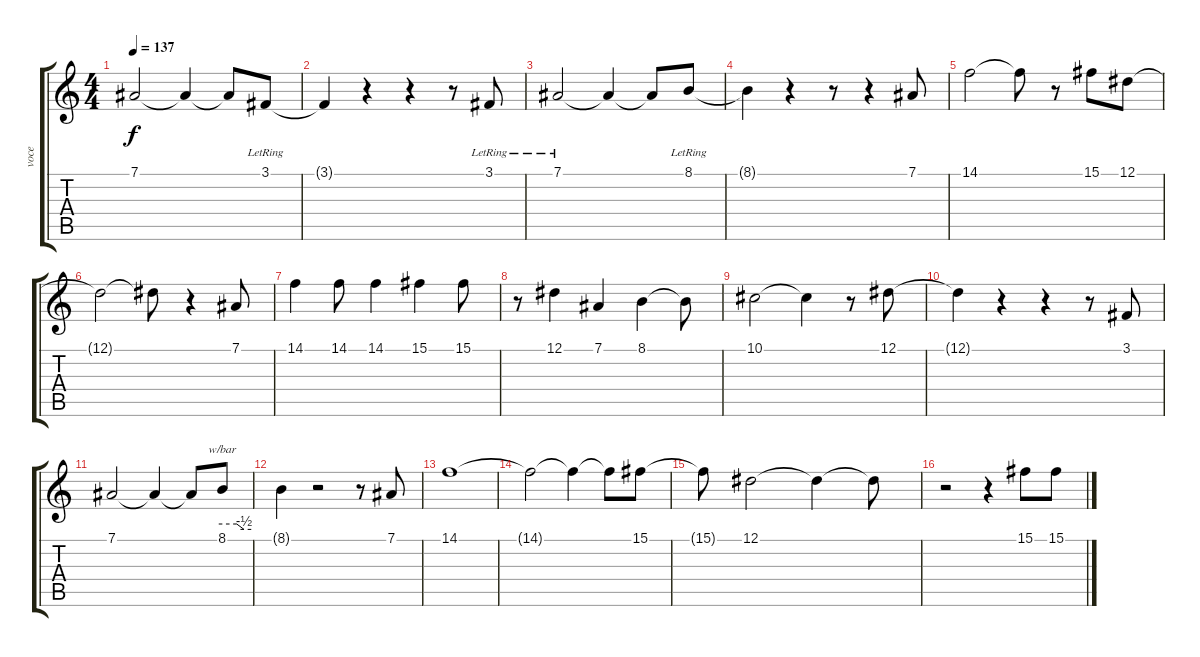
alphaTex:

\track ("voce" "voce") {instrument panflute}
\staff {score tabs}
\tuning (Eb4 Bb3 Gb3 Db3 Ab2 Eb2) {hide}
\ts (4 4)
\tempo 137
\clef g2
\ks c
7.1.2{dy f} 7.1{t}.4 7.1{t}.8 3.1{lr}.8 |
3.1{t}.4 r.4 r.4 r.8 3.1{lr}.8 |
7.1{lr}.2 7.1{t}.4 7.1{t}.8 8.1{lr}.8 |
8.1{t}.4 r.4 r.8 r.4 7.1.8 |
14.1.2 14.1{t}.8 r.8 15.1.8 12.1.8 |
12.1{t}.2 12.1{t}.8 r.4 7.1.8 |
14.1.4 14.1.8 14.1.4 15.1.4 15.1.8 |
r.8 12.1.4 7.1.4 8.1.4 8.1{t}.8 |
10.1.2 10.1{t}.4 r.8 12.1.8 |
12.1{t}.4 r.4 r.4 r.8 3.1.8 |
7.1.2 7.1{t}.4 7.1{t}.8 8.1.8{tbe (custom default 0 0 30 0 45 -2 60 -2)} |
8.1{t}.4 r.2 r.8 7.1.8 |
14.1.1 |
14.1{t}.2 14.1{t}.4 14.1{t}.8 15.1.8 |
15.1{t}.8 12.1.2 12.1{t}.4 12.1{t}.8 |
r.2 r.4 15.1.8 15.1.8
